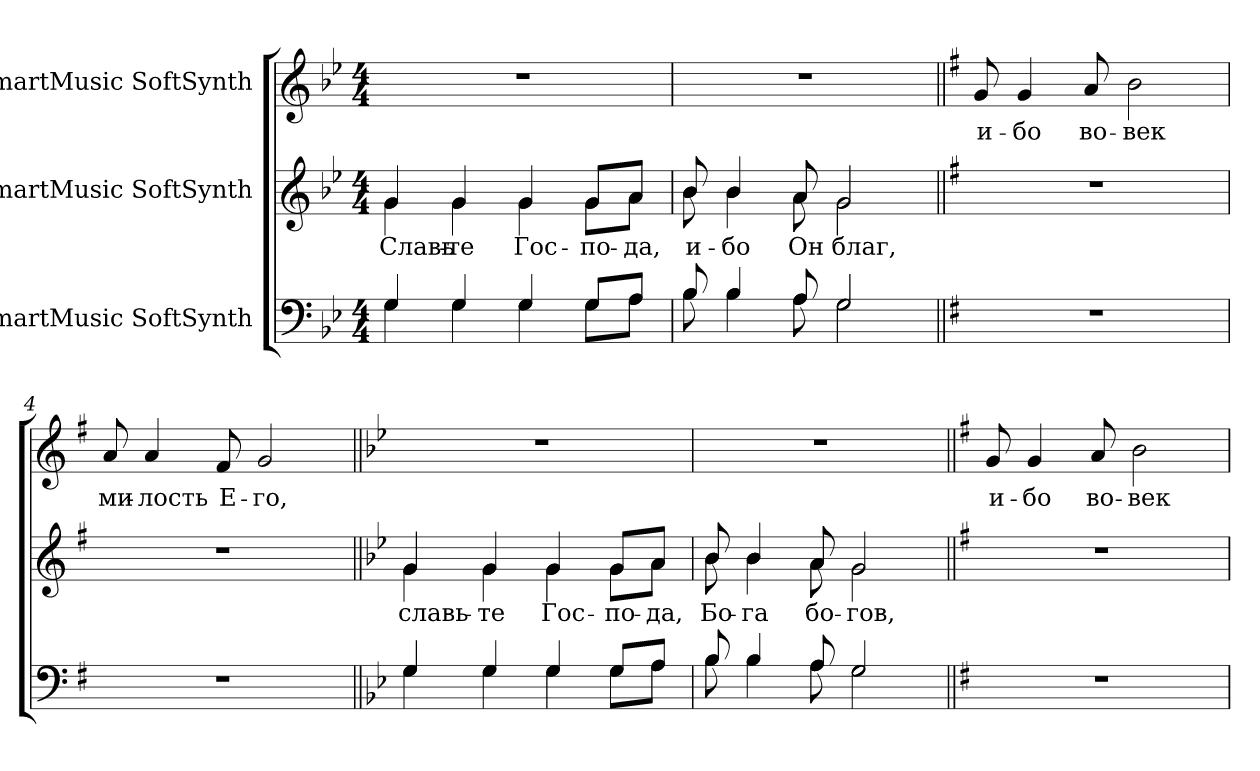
**kern	**kern	**text	**kern	**text
*part3	*part2	*part2	*part1	*part1
*staff3	*staff2	*staff2	*staff1	*staff1
*I"SmartMusic SoftSynth	*I"SmartMusic SoftSynth	*	*I"SmartMusic SoftSynth	*
!!LO:PB:g=z
*clefF4	*clefG2	*	*clefG2	*
*k[b-e-]	*k[b-e-]	*	*k[b-e-]	*
*B-:	*B-:	*	*B-:	*
*M4/4	*M4/4	*	*M4/4	*
=1	=1	=1	=1	=1
*^	*	*	*	*
!	!	!	!LO:LY:b:color=#000000	!	!
*	*	*^	*	*	*
4Gi/	4Gi\	4gi/	4gi\	Славь-	1r	.
!	!	!	!	!LO:LY:b:color=#000000	!	!
4Gi/	4Gi\	4gi/	4gi\	-те	.	.
!	!	!	!	!LO:LY:b:color=#000000	!	!
4Gi/	4Gi\	4gi/	4gi\	Гос-	.	.
!	!	!	!	!LO:LY:b:color=#000000	!	!
8Gi/L	8Gi\L	8gi/L	8gi\L	-по-	.	.
!	!	!	!	!LO:LY:b:color=#000000	!	!
8Ai/J	8Ai\J	8ai/J	8ai\J	-да,	.	.
=2	=2	=2	=2	=2	=2	=2
!	!	!	!	!LO:LY:b:color=#000000	!	!
8B-i/	8B-i\	8b-i/	8b-i\	и-	1r	.
!	!	!	!	!LO:LY:b:color=#000000	!	!
4B-i/	4B-i\	4b-i/	4b-i\	-бо	.	.
!	!	!	!	!LO:LY:b:color=#000000	!	!
8Ai/	8Ai\	8ai/	8ai\	Он	.	.
!	!	!	!	!LO:LY:b:color=#000000	!	!
2Gi/	2Gi\	2gi/	2gi\	благ,	.	.
*v	*v	*	*	*	*	*
*	*v	*v	*	*	*
=3||	=3||	=3||	=3||	=3||
*k[f#]	*k[f#]	*	*k[f#]	*
*G:	*G:	*	*G:	*
*^	*^	*	*	*
!	!	!	!	!	!	!LO:LY:b:color=#000000
*v	*v	*	*	*	*	*
*	*v	*v	*	*	*
1r	1r	.	8gi/	и-
!	!	!	!	!LO:LY:b:color=#000000
.	.	.	4gi/	-бо
!	!	!	!	!LO:LY:b:color=#000000
.	.	.	8ai/	во-
!	!	!	!	!LO:LY:b:color=#000000
.	.	.	2bi\	-век
=4	=4	=4	=4	=4
!	!	!	!	!LO:LY:b:color=#000000
1r	1r	.	8ai/	ми-
!	!	!	!	!LO:LY:b:color=#000000
.	.	.	4ai/	-лость
!	!	!	!	!LO:LY:b:color=#000000
.	.	.	8f#i/	Е-
!	!	!	!	!LO:LY:b:color=#000000
.	.	.	2gi/	-го,
!!LO:LB:g=z
=5||	=5||	=5||	=5||	=5||
*k[b-e-]	*k[b-e-]	*	*k[b-e-]	*
*B-:	*B-:	*	*B-:	*
*^	*	*	*	*
!	!	!	!LO:LY:b:color=#000000	!	!
*	*	*^	*	*	*
4Gi/	4Gi\	4gi/	4gi\	славь-	1r	.
!	!	!	!	!LO:LY:b:color=#000000	!	!
4Gi/	4Gi\	4gi/	4gi\	-те	.	.
!	!	!	!	!LO:LY:b:color=#000000	!	!
4Gi/	4Gi\	4gi/	4gi\	Гос-	.	.
!	!	!	!	!LO:LY:b:color=#000000	!	!
8Gi/L	8Gi\L	8gi/L	8gi\L	-по-	.	.
!	!	!	!	!LO:LY:b:color=#000000	!	!
8Ai/J	8Ai\J	8ai/J	8ai\J	-да,	.	.
=6	=6	=6	=6	=6	=6	=6
!	!	!	!	!LO:LY:b:color=#000000	!	!
8B-i/	8B-i\	8b-i/	8b-i\	Бо-	1r	.
!	!	!	!	!LO:LY:b:color=#000000	!	!
4B-i/	4B-i\	4b-i/	4b-i\	-га	.	.
!	!	!	!	!LO:LY:b:color=#000000	!	!
8Ai/	8Ai\	8ai/	8ai\	бо-	.	.
!	!	!	!	!LO:LY:b:color=#000000	!	!
2Gi/	2Gi\	2gi/	2gi\	-гов,	.	.
*v	*v	*	*	*	*	*
*	*v	*v	*	*	*
=7||	=7||	=7||	=7||	=7||
*k[f#]	*k[f#]	*	*k[f#]	*
*G:	*G:	*	*G:	*
*^	*^	*	*	*
!	!	!	!	!	!	!LO:LY:b:color=#000000
*v	*v	*	*	*	*	*
*	*v	*v	*	*	*
1r	1r	.	8gi/	и-
!	!	!	!	!LO:LY:b:color=#000000
.	.	.	4gi/	-бо
!	!	!	!	!LO:LY:b:color=#000000
.	.	.	8ai/	во-
!	!	!	!	!LO:LY:b:color=#000000
.	.	.	2bi\	-век
=	=	=	=	=
*-	*-	*-	*-	*-
